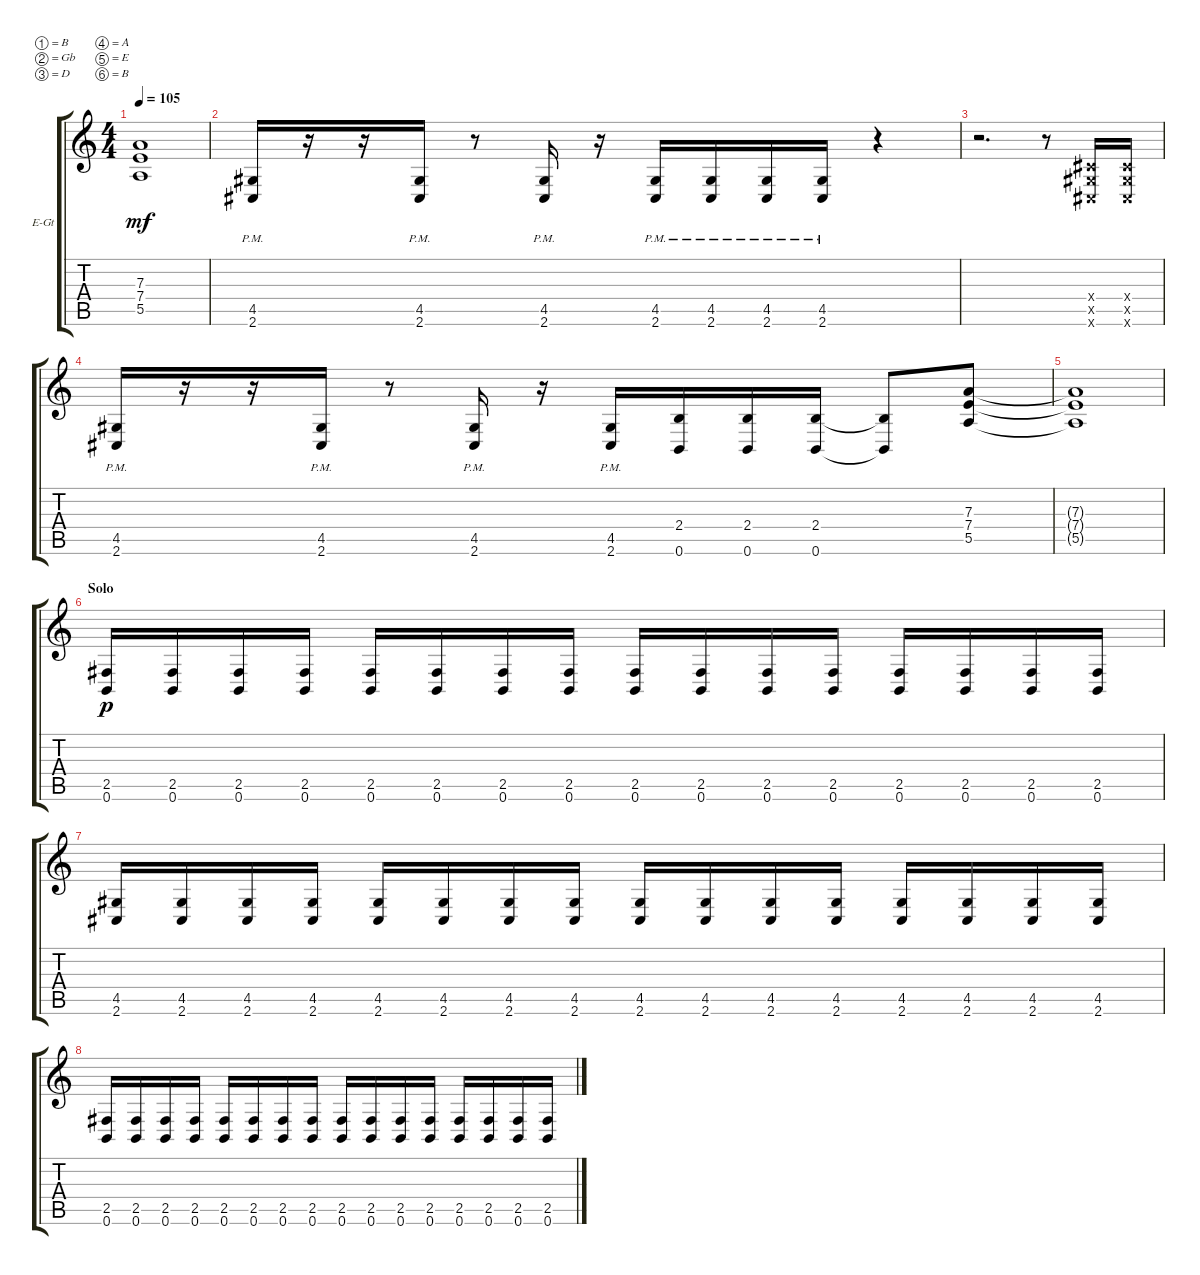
\bracketExtendMode groupsimilarinstruments
\firstSystemTrackNameOrientation horizontal
\otherSystemsTrackNameOrientation horizontal
\track ("Electric Guitar 2" "E-Gt") {instrument distortionguitar}
\staff {score tabs}
\tuning (B3 Gb3 D3 A2 E2 B1)
\ts (4 4)
\tempo 105
\clef g2
\ks c
(5.5{t} 7.4{t} 7.3{t}).1{dy mf} |
(2.6{pm} 4.5{pm}).16 r.16 r.16 (2.6{pm} 4.5{pm}).16 r.8 (2.6{pm} 4.5{pm}).16 r.16 (2.6{pm} 4.5{pm}).16 (2.6{pm} 4.5{pm}).16 (2.6{pm} 4.5{pm}).16 (2.6{pm} 4.5{pm}).16 r.4 |
r.2{d} r.8 (4.5{x} 2.6{x} 4.4{x}).16 (2.6{x} 4.5{x} 4.4{x}).16 |
(2.6{pm} 4.5{pm}).16 r.16 r.16 (2.6{pm} 4.5{pm}).16 r.8 (2.6{pm} 4.5{pm}).16 r.16 (2.6{pm} 4.5{pm}).16 (0.6 2.4).16 (0.6 2.4).16 (0.6 2.4).16 (0.6{t} 2.4{t}).8 (5.5 7.3 7.4).8 |
(5.5{t} 7.4{t} 7.3{t}).1 |
\section ("" "Solo")
(0.6 2.5).16{dy p} (0.6 2.5).16 (0.6 2.5).16 (0.6 2.5).16 (0.6 2.5).16 (0.6 2.5).16 (0.6 2.5).16 (0.6 2.5).16 (0.6 2.5).16 (0.6 2.5).16 (0.6 2.5).16 (0.6 2.5).16 (0.6 2.5).16 (0.6 2.5).16 (0.6 2.5).16 (0.6 2.5).16 |
(2.6 4.5).16 (4.5 2.6).16 (4.5 2.6).16 (4.5 2.6).16 (2.6 4.5).16 (4.5 2.6).16 (4.5 2.6).16 (4.5 2.6).16 (2.6 4.5).16 (4.5 2.6).16 (4.5 2.6).16 (4.5 2.6).16 (2.6 4.5).16 (4.5 2.6).16 (4.5 2.6).16 (4.5 2.6).16 |
(0.6 2.5).16 (0.6 2.5).16 (0.6 2.5).16 (0.6 2.5).16 (0.6 2.5).16 (0.6 2.5).16 (0.6 2.5).16 (0.6 2.5).16 (0.6 2.5).16 (0.6 2.5).16 (0.6 2.5).16 (0.6 2.5).16 (0.6 2.5).16 (0.6 2.5).16 (0.6 2.5).16 (0.6 2.5).16
